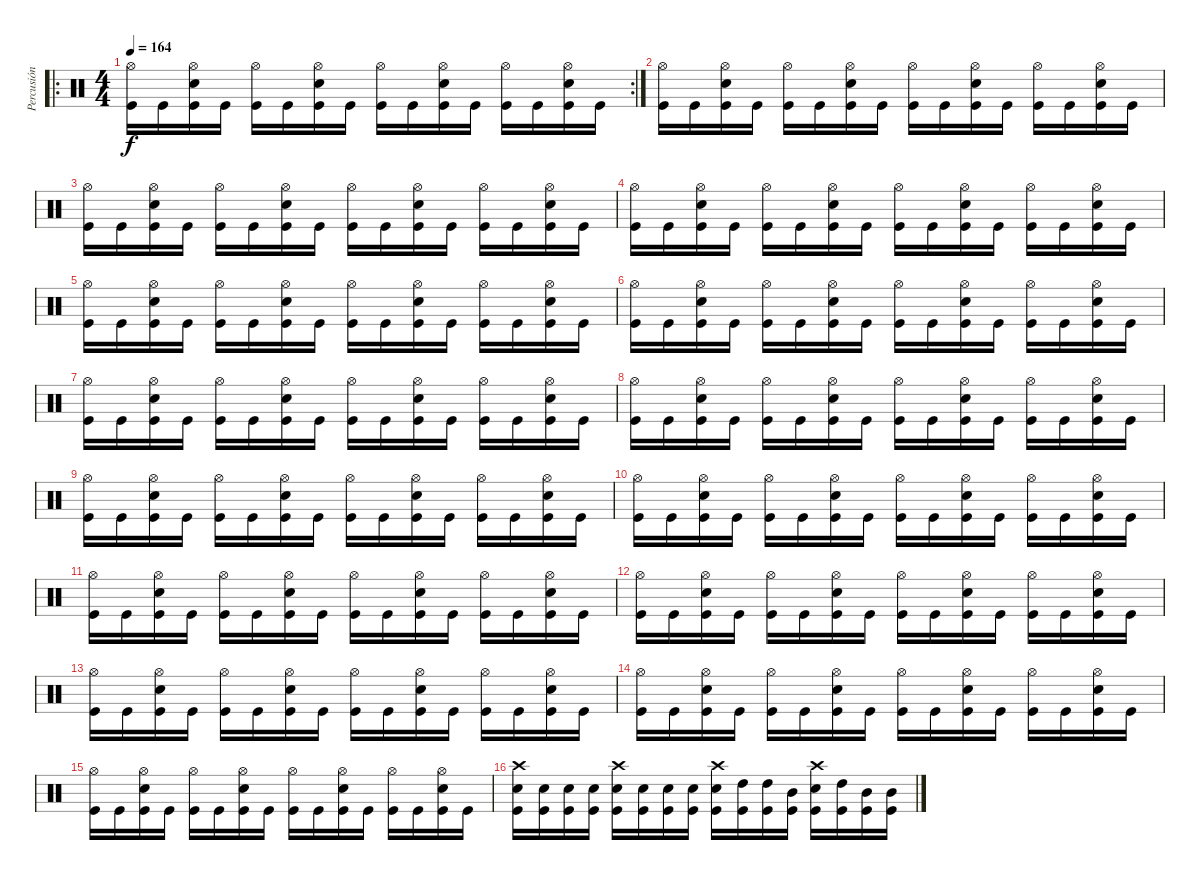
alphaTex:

\track ("Percusión" "Percusión") {instrument percussion}
\staff {score}
\articulation defaults
\ro
\rc 2
\ts (4 4)
\tempo 164
\clef neutral
\ks c
("Kick (hit)" "Hi-Hat (open)").16{dy f} "Kick (hit)".16 ("Kick (hit)" "Hi-Hat (open)" "Electric Snare (hit)").16 "Kick (hit)".16 ("Kick (hit)" "Hi-Hat (open)").16 "Kick (hit)".16 ("Kick (hit)" "Hi-Hat (open)" "Electric Snare (hit)").16 "Kick (hit)".16 ("Kick (hit)" "Hi-Hat (open)").16 "Kick (hit)".16 ("Kick (hit)" "Hi-Hat (open)" "Electric Snare (hit)").16 "Kick (hit)".16 ("Kick (hit)" "Hi-Hat (open)").16 "Kick (hit)".16 ("Kick (hit)" "Hi-Hat (open)" "Electric Snare (hit)").16 "Kick (hit)".16 |
("Kick (hit)" "Hi-Hat (open)").16 "Kick (hit)".16 ("Kick (hit)" "Hi-Hat (open)" "Electric Snare (hit)").16 "Kick (hit)".16 ("Kick (hit)" "Hi-Hat (open)").16 "Kick (hit)".16 ("Kick (hit)" "Hi-Hat (open)" "Electric Snare (hit)").16 "Kick (hit)".16 ("Kick (hit)" "Hi-Hat (open)").16 "Kick (hit)".16 ("Kick (hit)" "Hi-Hat (open)" "Electric Snare (hit)").16 "Kick (hit)".16 ("Kick (hit)" "Hi-Hat (open)").16 "Kick (hit)".16 ("Kick (hit)" "Hi-Hat (open)" "Electric Snare (hit)").16 "Kick (hit)".16 |
("Kick (hit)" "Hi-Hat (open)").16 "Kick (hit)".16 ("Kick (hit)" "Hi-Hat (open)" "Electric Snare (hit)").16 "Kick (hit)".16 ("Kick (hit)" "Hi-Hat (open)").16 "Kick (hit)".16 ("Kick (hit)" "Hi-Hat (open)" "Electric Snare (hit)").16 "Kick (hit)".16 ("Kick (hit)" "Hi-Hat (open)").16 "Kick (hit)".16 ("Kick (hit)" "Hi-Hat (open)" "Electric Snare (hit)").16 "Kick (hit)".16 ("Kick (hit)" "Hi-Hat (open)").16 "Kick (hit)".16 ("Kick (hit)" "Hi-Hat (open)" "Electric Snare (hit)").16 "Kick (hit)".16 |
("Kick (hit)" "Hi-Hat (open)").16 "Kick (hit)".16 ("Kick (hit)" "Hi-Hat (open)" "Electric Snare (hit)").16 "Kick (hit)".16 ("Kick (hit)" "Hi-Hat (open)").16 "Kick (hit)".16 ("Kick (hit)" "Hi-Hat (open)" "Electric Snare (hit)").16 "Kick (hit)".16 ("Kick (hit)" "Hi-Hat (open)").16 "Kick (hit)".16 ("Kick (hit)" "Hi-Hat (open)" "Electric Snare (hit)").16 "Kick (hit)".16 ("Kick (hit)" "Hi-Hat (open)").16 "Kick (hit)".16 ("Kick (hit)" "Hi-Hat (open)" "Electric Snare (hit)").16 "Kick (hit)".16 |
("Kick (hit)" "Hi-Hat (open)").16 "Kick (hit)".16 ("Kick (hit)" "Hi-Hat (open)" "Electric Snare (hit)").16 "Kick (hit)".16 ("Kick (hit)" "Hi-Hat (open)").16 "Kick (hit)".16 ("Kick (hit)" "Hi-Hat (open)" "Electric Snare (hit)").16 "Kick (hit)".16 ("Kick (hit)" "Hi-Hat (open)").16 "Kick (hit)".16 ("Kick (hit)" "Hi-Hat (open)" "Electric Snare (hit)").16 "Kick (hit)".16 ("Kick (hit)" "Hi-Hat (open)").16 "Kick (hit)".16 ("Kick (hit)" "Hi-Hat (open)" "Electric Snare (hit)").16 "Kick (hit)".16 |
("Kick (hit)" "Hi-Hat (open)").16 "Kick (hit)".16 ("Kick (hit)" "Hi-Hat (open)" "Electric Snare (hit)").16 "Kick (hit)".16 ("Kick (hit)" "Hi-Hat (open)").16 "Kick (hit)".16 ("Kick (hit)" "Hi-Hat (open)" "Electric Snare (hit)").16 "Kick (hit)".16 ("Kick (hit)" "Hi-Hat (open)").16 "Kick (hit)".16 ("Kick (hit)" "Hi-Hat (open)" "Electric Snare (hit)").16 "Kick (hit)".16 ("Kick (hit)" "Hi-Hat (open)").16 "Kick (hit)".16 ("Kick (hit)" "Hi-Hat (open)" "Electric Snare (hit)").16 "Kick (hit)".16 |
("Kick (hit)" "Hi-Hat (open)").16 "Kick (hit)".16 ("Kick (hit)" "Hi-Hat (open)" "Electric Snare (hit)").16 "Kick (hit)".16 ("Kick (hit)" "Hi-Hat (open)").16 "Kick (hit)".16 ("Kick (hit)" "Hi-Hat (open)" "Electric Snare (hit)").16 "Kick (hit)".16 ("Kick (hit)" "Hi-Hat (open)").16 "Kick (hit)".16 ("Kick (hit)" "Hi-Hat (open)" "Electric Snare (hit)").16 "Kick (hit)".16 ("Kick (hit)" "Hi-Hat (open)").16 "Kick (hit)".16 ("Kick (hit)" "Hi-Hat (open)" "Electric Snare (hit)").16 "Kick (hit)".16 |
("Kick (hit)" "Hi-Hat (open)").16 "Kick (hit)".16 ("Kick (hit)" "Hi-Hat (open)" "Electric Snare (hit)").16 "Kick (hit)".16 ("Kick (hit)" "Hi-Hat (open)").16 "Kick (hit)".16 ("Kick (hit)" "Hi-Hat (open)" "Electric Snare (hit)").16 "Kick (hit)".16 ("Kick (hit)" "Hi-Hat (open)").16 "Kick (hit)".16 ("Kick (hit)" "Hi-Hat (open)" "Electric Snare (hit)").16 "Kick (hit)".16 ("Kick (hit)" "Hi-Hat (open)").16 "Kick (hit)".16 ("Kick (hit)" "Hi-Hat (open)" "Electric Snare (hit)").16 "Kick (hit)".16 |
("Kick (hit)" "Hi-Hat (open)").16 "Kick (hit)".16 ("Kick (hit)" "Hi-Hat (open)" "Electric Snare (hit)").16 "Kick (hit)".16 ("Kick (hit)" "Hi-Hat (open)").16 "Kick (hit)".16 ("Kick (hit)" "Hi-Hat (open)" "Electric Snare (hit)").16 "Kick (hit)".16 ("Kick (hit)" "Hi-Hat (open)").16 "Kick (hit)".16 ("Kick (hit)" "Hi-Hat (open)" "Electric Snare (hit)").16 "Kick (hit)".16 ("Kick (hit)" "Hi-Hat (open)").16 "Kick (hit)".16 ("Kick (hit)" "Hi-Hat (open)" "Electric Snare (hit)").16 "Kick (hit)".16 |
("Kick (hit)" "Hi-Hat (open)").16 "Kick (hit)".16 ("Kick (hit)" "Hi-Hat (open)" "Electric Snare (hit)").16 "Kick (hit)".16 ("Kick (hit)" "Hi-Hat (open)").16 "Kick (hit)".16 ("Kick (hit)" "Hi-Hat (open)" "Electric Snare (hit)").16 "Kick (hit)".16 ("Kick (hit)" "Hi-Hat (open)").16 "Kick (hit)".16 ("Kick (hit)" "Hi-Hat (open)" "Electric Snare (hit)").16 "Kick (hit)".16 ("Kick (hit)" "Hi-Hat (open)").16 "Kick (hit)".16 ("Kick (hit)" "Hi-Hat (open)" "Electric Snare (hit)").16 "Kick (hit)".16 |
("Kick (hit)" "Hi-Hat (open)").16 "Kick (hit)".16 ("Kick (hit)" "Hi-Hat (open)" "Electric Snare (hit)").16 "Kick (hit)".16 ("Kick (hit)" "Hi-Hat (open)").16 "Kick (hit)".16 ("Kick (hit)" "Hi-Hat (open)" "Electric Snare (hit)").16 "Kick (hit)".16 ("Kick (hit)" "Hi-Hat (open)").16 "Kick (hit)".16 ("Kick (hit)" "Hi-Hat (open)" "Electric Snare (hit)").16 "Kick (hit)".16 ("Kick (hit)" "Hi-Hat (open)").16 "Kick (hit)".16 ("Kick (hit)" "Hi-Hat (open)" "Electric Snare (hit)").16 "Kick (hit)".16 |
("Kick (hit)" "Hi-Hat (open)").16 "Kick (hit)".16 ("Kick (hit)" "Hi-Hat (open)" "Electric Snare (hit)").16 "Kick (hit)".16 ("Kick (hit)" "Hi-Hat (open)").16 "Kick (hit)".16 ("Kick (hit)" "Hi-Hat (open)" "Electric Snare (hit)").16 "Kick (hit)".16 ("Kick (hit)" "Hi-Hat (open)").16 "Kick (hit)".16 ("Kick (hit)" "Hi-Hat (open)" "Electric Snare (hit)").16 "Kick (hit)".16 ("Kick (hit)" "Hi-Hat (open)").16 "Kick (hit)".16 ("Kick (hit)" "Hi-Hat (open)" "Electric Snare (hit)").16 "Kick (hit)".16 |
("Kick (hit)" "Hi-Hat (open)").16 "Kick (hit)".16 ("Kick (hit)" "Hi-Hat (open)" "Electric Snare (hit)").16 "Kick (hit)".16 ("Kick (hit)" "Hi-Hat (open)").16 "Kick (hit)".16 ("Kick (hit)" "Hi-Hat (open)" "Electric Snare (hit)").16 "Kick (hit)".16 ("Kick (hit)" "Hi-Hat (open)").16 "Kick (hit)".16 ("Kick (hit)" "Hi-Hat (open)" "Electric Snare (hit)").16 "Kick (hit)".16 ("Kick (hit)" "Hi-Hat (open)").16 "Kick (hit)".16 ("Kick (hit)" "Hi-Hat (open)" "Electric Snare (hit)").16 "Kick (hit)".16 |
("Kick (hit)" "Hi-Hat (open)").16 "Kick (hit)".16 ("Kick (hit)" "Hi-Hat (open)" "Electric Snare (hit)").16 "Kick (hit)".16 ("Kick (hit)" "Hi-Hat (open)").16 "Kick (hit)".16 ("Kick (hit)" "Hi-Hat (open)" "Electric Snare (hit)").16 "Kick (hit)".16 ("Kick (hit)" "Hi-Hat (open)").16 "Kick (hit)".16 ("Kick (hit)" "Hi-Hat (open)" "Electric Snare (hit)").16 "Kick (hit)".16 ("Kick (hit)" "Hi-Hat (open)").16 "Kick (hit)".16 ("Kick (hit)" "Hi-Hat (open)" "Electric Snare (hit)").16 "Kick (hit)".16 |
("Kick (hit)" "Hi-Hat (open)").16 "Kick (hit)".16 ("Kick (hit)" "Hi-Hat (open)" "Electric Snare (hit)").16 "Kick (hit)".16 ("Kick (hit)" "Hi-Hat (open)").16 "Kick (hit)".16 ("Kick (hit)" "Hi-Hat (open)" "Electric Snare (hit)").16 "Kick (hit)".16 ("Kick (hit)" "Hi-Hat (open)").16 "Kick (hit)".16 ("Kick (hit)" "Hi-Hat (open)" "Electric Snare (hit)").16 "Kick (hit)".16 ("Kick (hit)" "Hi-Hat (open)").16 "Kick (hit)".16 ("Kick (hit)" "Hi-Hat (open)" "Electric Snare (hit)").16 "Kick (hit)".16 |
("Kick (hit)" "Crash high (hit)" "Electric Snare (hit)").16 ("Kick (hit)" "Electric Snare (hit)").16 ("Kick (hit)" "Electric Snare (hit)").16 ("Kick (hit)" "Electric Snare (hit)").16 ("Kick (hit)" "Crash high (hit)" "Electric Snare (hit)").16 ("Kick (hit)" "Electric Snare (hit)").16 ("Kick (hit)" "Electric Snare (hit)").16 ("Kick (hit)" "Electric Snare (hit)").16 ("Kick (hit)" "Crash high (hit)" "Electric Snare (hit)").16 ("Kick (hit)" "High Tom (hit)").16 ("Kick (hit)" "High Tom (hit)").16 ("Kick (hit)" "Mid Tom (hit)").16 ("Kick (hit)" "Crash high (hit)" "Electric Snare (hit)").16 ("Kick (hit)" "High Tom (hit)").16 ("Kick (hit)" "Mid Tom (hit)").16 ("Kick (hit)" "Mid Tom (hit)").16
